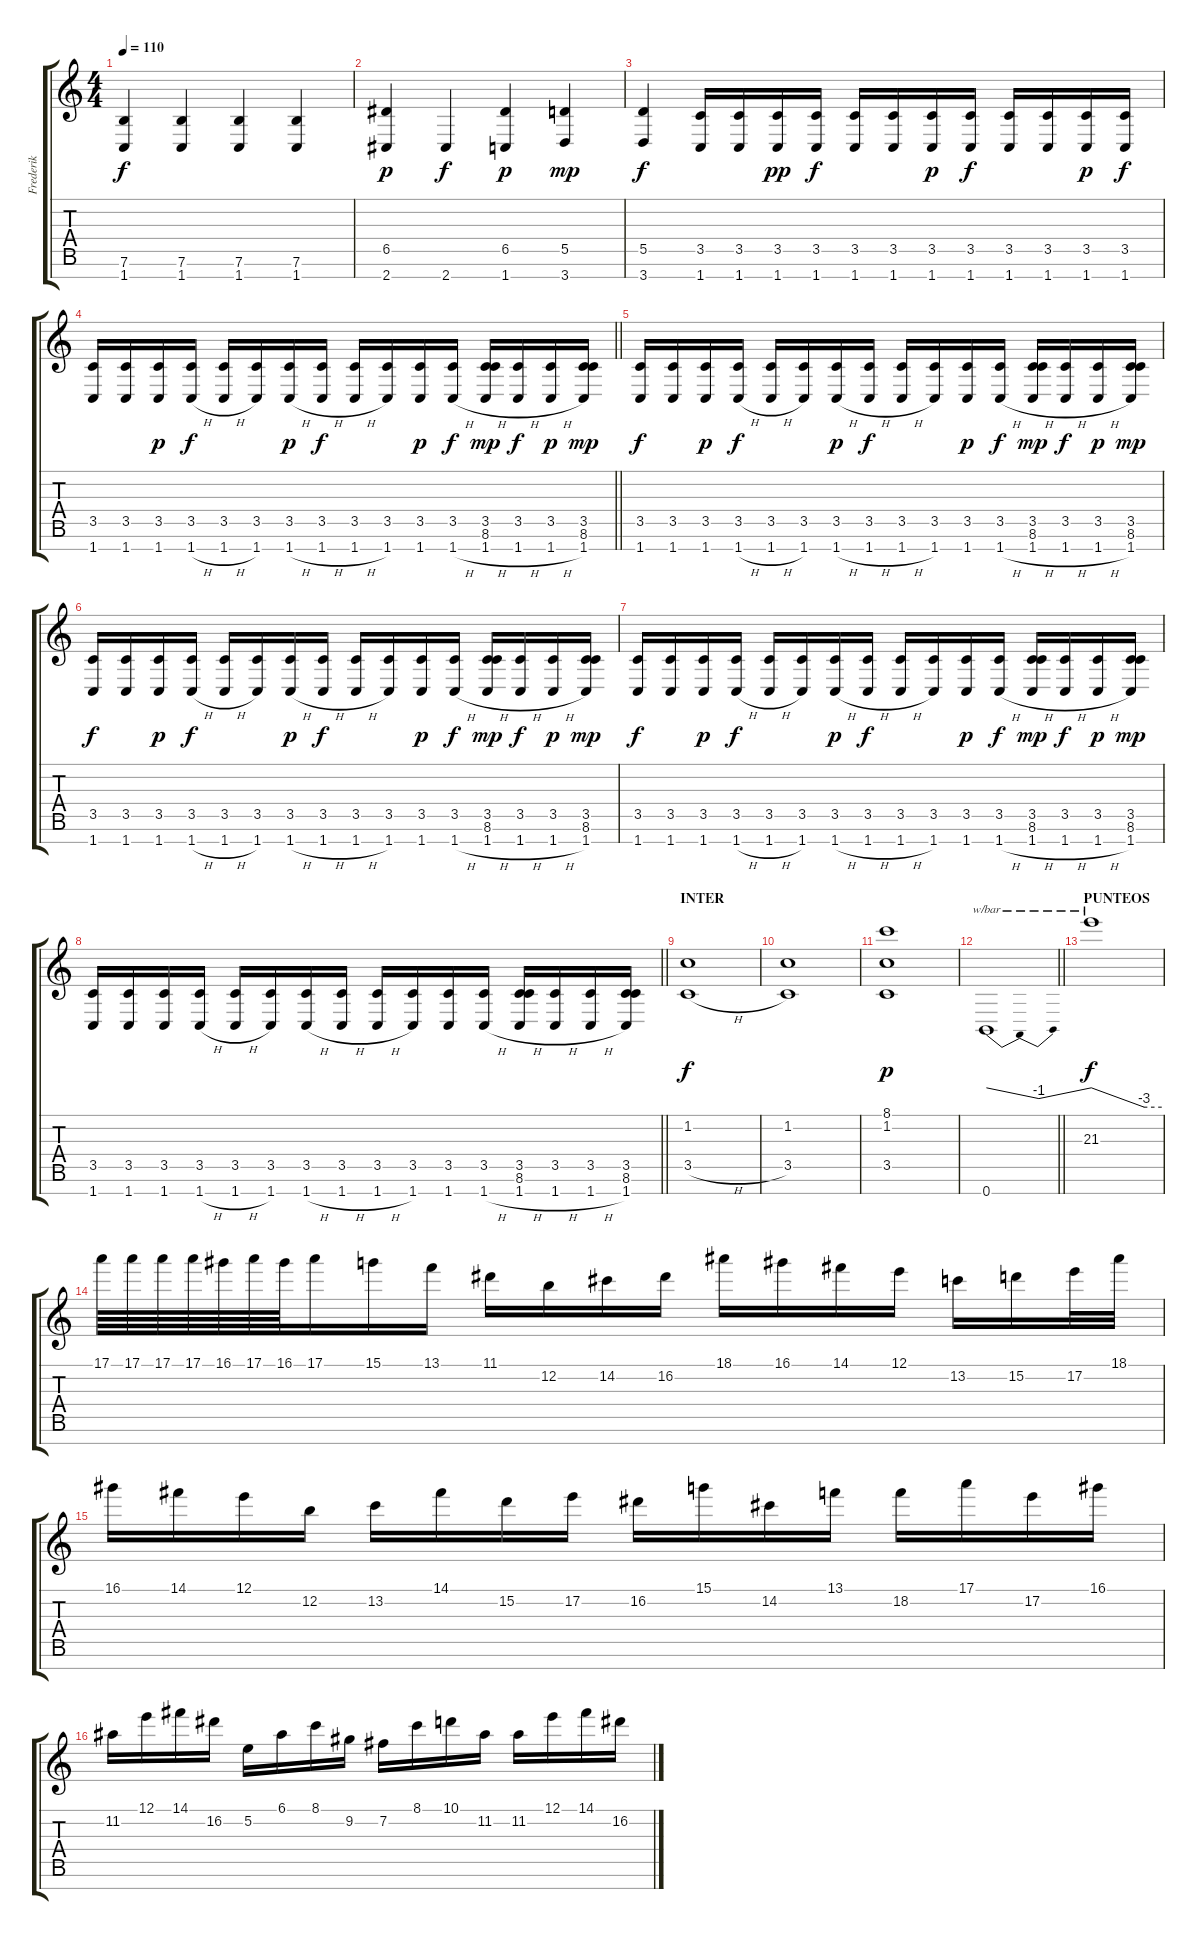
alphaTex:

\track ("Frederik  Katsuragui" "Frederik  ") {instrument acousticguitarsteel}
\staff {score tabs}
\tuning (E4 B3 G3 D3 A2 E2 B1) {hide}
\ts (4 4)
\tempo 110
\clef g2
\ks c
(7.6 1.7).4{dy f} (7.6 1.7).4 (7.6 1.7).4 (7.6 1.7).4 |
(6.5 2.7).4{dy p} 2.7.4{dy f} (6.5 1.7).4{dy p} (5.5 3.7).4{dy mp} |
(5.5 3.7).4{dy f} (3.5 1.7).16 (3.5 1.7).16 (3.5 1.7).16{dy pp} (3.5 1.7).16{dy f} (3.5 1.7).16 (3.5 1.7).16 (3.5 1.7).16{dy p} (3.5 1.7).16{dy f} (3.5 1.7).16 (3.5 1.7).16 (3.5 1.7).16{dy p} (3.5 1.7).16{dy f} |
\barLineRight lightlight
(3.5 1.7).16 (3.5 1.7).16 (3.5 1.7).16{dy p} (3.5 1.7{h}).16{dy f} (3.5 1.7{h}).16 (3.5 1.7).16 (3.5 1.7{h}).16{dy p} (3.5 1.7{h}).16{dy f} (3.5 1.7{h}).16 (3.5 1.7).16 (3.5 1.7).16{dy p} (3.5 1.7{h}).16{dy f} (3.5 8.6 1.7{h}).16{dy mp} (3.5 1.7{h}).16{dy f} (3.5 1.7{h}).16{dy p} (3.5 8.6 1.7).16{dy mp} |
(3.5 1.7).16{dy f} (3.5 1.7).16 (3.5 1.7).16{dy p} (3.5 1.7{h}).16{dy f} (3.5 1.7{h}).16 (3.5 1.7).16 (3.5 1.7{h}).16{dy p} (3.5 1.7{h}).16{dy f} (3.5 1.7{h}).16 (3.5 1.7).16 (3.5 1.7).16{dy p} (3.5 1.7{h}).16{dy f} (3.5 8.6 1.7{h}).16{dy mp} (3.5 1.7{h}).16{dy f} (3.5 1.7{h}).16{dy p} (3.5 8.6 1.7).16{dy mp} |
(3.5 1.7).16{dy f} (3.5 1.7).16 (3.5 1.7).16{dy p} (3.5 1.7{h}).16{dy f} (3.5 1.7{h}).16 (3.5 1.7).16 (3.5 1.7{h}).16{dy p} (3.5 1.7{h}).16{dy f} (3.5 1.7{h}).16 (3.5 1.7).16 (3.5 1.7).16{dy p} (3.5 1.7{h}).16{dy f} (3.5 8.6 1.7{h}).16{dy mp} (3.5 1.7{h}).16{dy f} (3.5 1.7{h}).16{dy p} (3.5 8.6 1.7).16{dy mp} |
(3.5 1.7).16{dy f} (3.5 1.7).16 (3.5 1.7).16{dy p} (3.5 1.7{h}).16{dy f} (3.5 1.7{h}).16 (3.5 1.7).16 (3.5 1.7{h}).16{dy p} (3.5 1.7{h}).16{dy f} (3.5 1.7{h}).16 (3.5 1.7).16 (3.5 1.7).16{dy p} (3.5 1.7{h}).16{dy f} (3.5 8.6 1.7{h}).16{dy mp} (3.5 1.7{h}).16{dy f} (3.5 1.7{h}).16{dy p} (3.5 8.6 1.7).16{dy mp} |
\barLineRight lightlight
(3.5 1.7).16 (3.5 1.7).16 (3.5 1.7).16 (3.5 1.7{h}).16 (3.5 1.7{h}).16 (3.5 1.7).16 (3.5 1.7{h}).16 (3.5 1.7{h}).16 (3.5 1.7{h}).16 (3.5 1.7).16 (3.5 1.7).16 (3.5 1.7{h}).16 (3.5 8.6 1.7{h}).16 (3.5 1.7{h}).16 (3.5 1.7{h}).16 (3.5 8.6 1.7).16 |
\section ("" "INTER")
(1.2 3.5{h}).1{dy f} |
(1.2 3.5).1 |
(8.1 1.2 3.5).1{dy p} |
\barLineRight lightlight
0.7.1{tbe (dip default 0 0 30 -4 60 0)} |
\section ("" "PUNTEOS")
21.3.1{tbe (custom default 0 0 45 -12 60 -12) dy f balance 8 instrument overdrivenguitar} |
17.1.64{volume 15 instrument distortionguitar} 17.1.64 17.1.64 17.1.64 16.1.64 17.1.64 16.1.64 17.1.16 15.1.16 13.1.16 11.1.16 12.2.16 14.2.16 16.2.16 18.1.16 16.1.16 14.1.16 12.1.16 13.2.16 15.2.16 17.2.32 18.1.32 |
16.1.16 14.1.16 12.1.16 12.2.16 13.2.16 14.1.16 15.2.16 17.2.16 16.2.16 15.1.16 14.2.16 13.1.16 18.2.16 17.1.16 17.2.16 16.1.16 |
11.2.16 12.1.16 14.1.16 16.2.16 5.2.16 6.1.16 8.1.16 9.2.16 7.2.16 8.1.16 10.1.16 11.2.16 11.2.16 12.1.16 14.1.16 16.2.16
